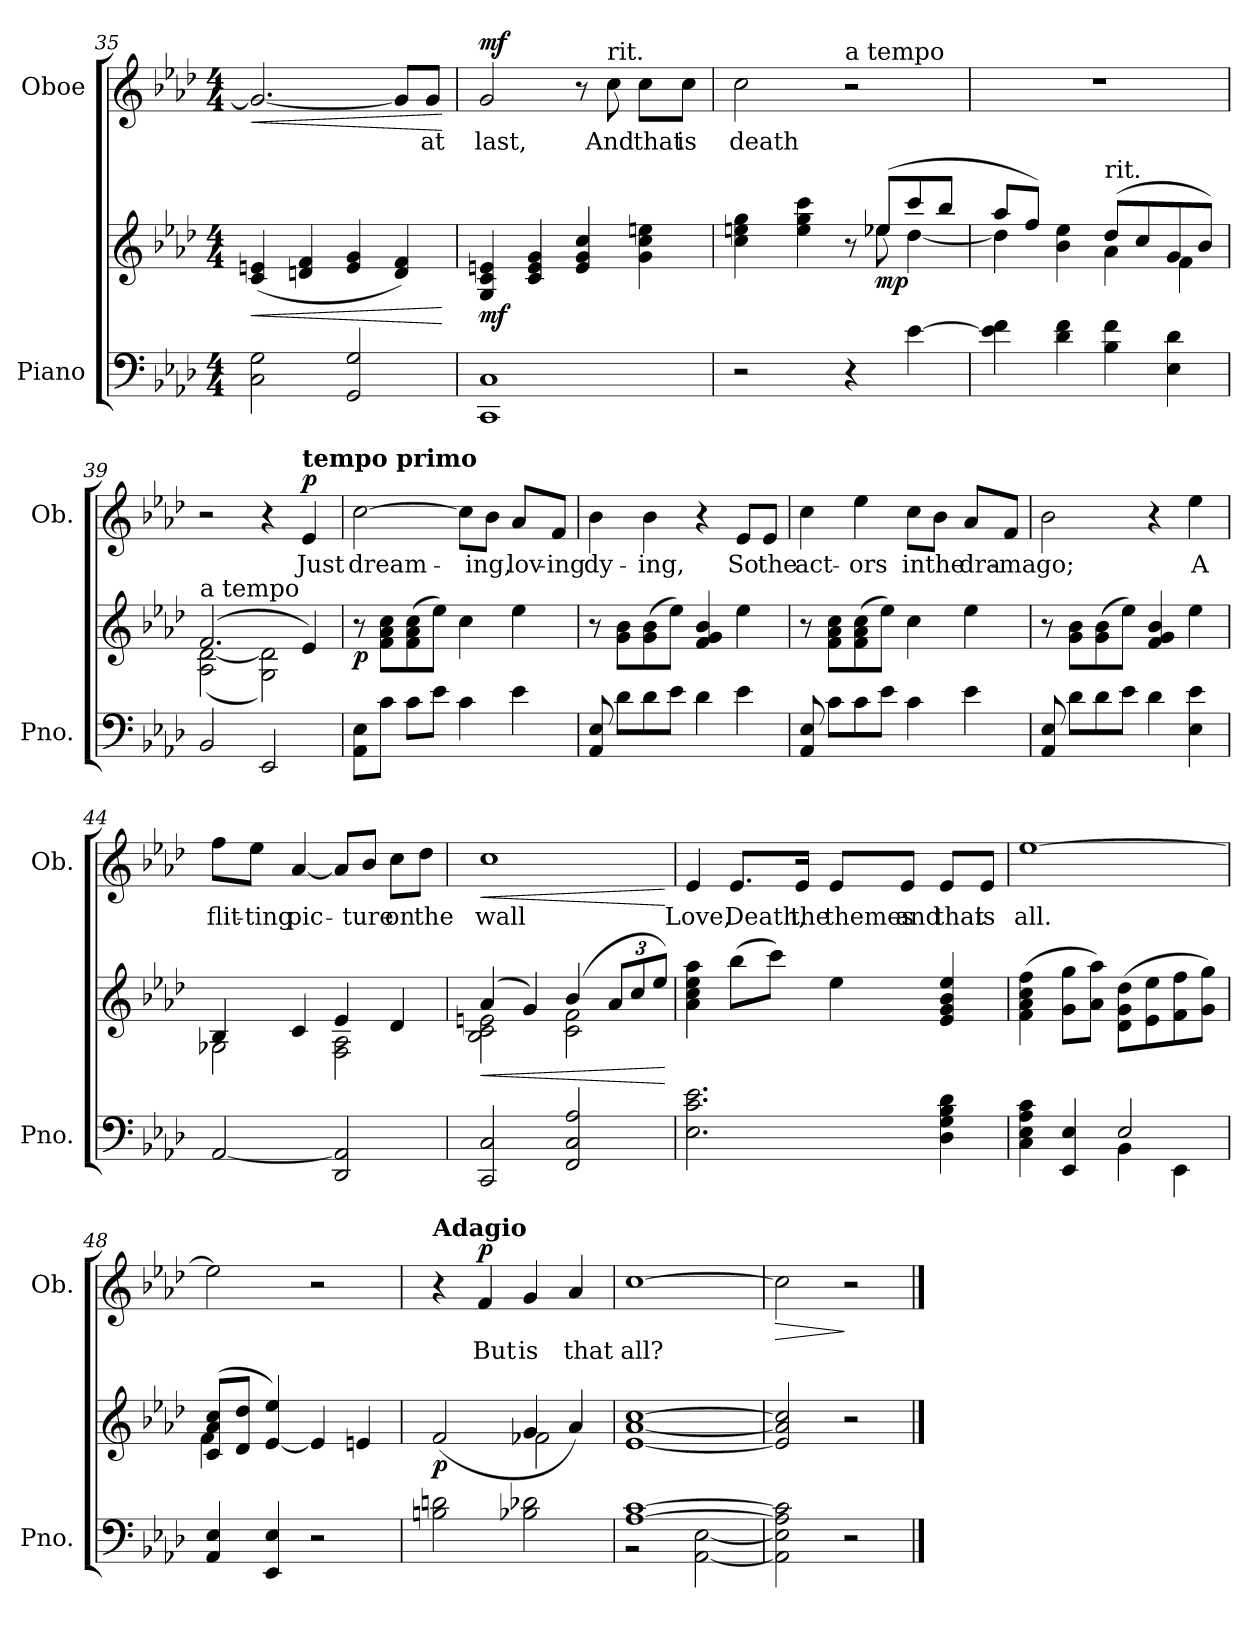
**kern	**kern	**dynam	**kern	**text	**dynam
*part2	*part2	*part2	*part1	*part1	*part1
*staff3	*staff2	*staff2/3	*staff1	*staff1	*staff1
*I"Piano	*	*	*I"Oboe	*	*
*I'Pno.	*	*	*I'Ob.	*	*
*clefF4	*clefG2	*	*clefG2	*	*
*k[b-e-a-d-]	*k[b-e-a-d-]	*	*k[b-e-a-d-]	*	*
*M4/4	*M4/4	*	*M4/4	*	*
=35	=35	=35	=35	=35	=35
!	!	!LO:HP:b	!	!	!LO:HP:b
2C\ 2G\	(4c/ 4en/	<	2.g/_	.	<
.	4dn/ 4f/	.	.	.	.
2GG/ 2G/	4e/ 4g/	.	.	.	.
.	4d/ 4f/)	.	8g/L]	.	.
!	!	!	!	!LO:LY:b	!
.	.	.	8g/J	at	.
.	.	[	.	.	[
=36	=36	=36	=36	=36	=36
!	!	!LO:DY:b	!	!LO:LY:b	!LO:DY:a
1CC 1C	4G/ 4c/ 4en/	mf	2g/	last,	mf
.	4c/ 4e/ 4g/	.	.	.	.
.	4e/ 4g/ 4cc/	.	8r	.	.
!	!	!	!LO:TX:a:t=rit.	!	!
!	!	!	!	!LO:LY:b	!
.	.	.	8cc\	And	.
!	!	!	!	!LO:LY:b	!
.	4g\ 4cc\ 4een\	.	8cc\L	that	.
!	!	!	!	!LO:LY:b	!
.	.	.	8cc\J	is	.
!!LO:PB:g=z
=37	=37	=37	=37	=37	=37
*	*^	*	*	*	*
!	!	!	!	!	!LO:LY:b	!
2r	4cc\ 4een\ 4gg\	8ryy	.	2cc\	death	.
*	*v	*v	*	*	*	*
.	4ee\ 4gg\ 4ccc\	.	.	.	.
!	!	!	!LO:TX:a:t=a tempo	!	!
4r	8r	.	2r	.	.
*	*^	*	*	*	*
!	!	!	!LO:DY:b	!	!	!
.	(8ee-X/L	8ee-\	mp	.	.	.
[4e-\	8ccc/	[4dd-\	.	.	.	.
.	8bb-/J	.	.	.	.	.
=38	=38	=38	=38	=38	=38	=38
4e-\] 4f\	8aa-/L	4dd-\]	.	1r	.	.
.	8ff/J)	.	.	.	.	.
4d-\ 4f\	4b-\ 4ee-\	4ryy	.	.	.	.
!	!LO:TX:a:t=rit.	!	!	!	!	!
4B-\ 4f\	(8dd-/L	4a-\	.	.	.	.
.	8cc/	.	.	.	.	.
4E-\ 4d-\	8g/	4f\	.	.	.	.
.	8b-/J)	.	.	.	.	.
=39	=39	=39	=39	=39	=39	=39
!	!LO:TX:a:t=a tempo	!	!	!	!	!
2BB-/	(2.f/	(2A-\ [>2d-\	.	2r	.	.
2EE-/	.	2G\ 2d-\])	.	4r	.	.
!	!	!	!	!LO:TX:a:B:t=tempo primo	!	!
!	!	!	!	!	!LO:LY:b	!LO:DY:a
.	4e-/)	.	.	4e-/	Just	p
*	*v	*v	*	*	*	*
=40	=40	=40	=40	=40	=40
!	!	!LO:DY:b	!	!LO:LY:b	!
8AA-\ 8E-\L	8r	p	[2cc\	dream-	.
8c\J	8f\ 8a-\ 8cc\L	.	.	.	.
8c\L	(8f\ 8a-\ 8cc\	.	.	.	.
8e-\J	8ee-\J)	.	.	.	.
4c\	4cc\	.	8cc\L]	.	.
!	!	!	!	!LO:LY:b	!
.	.	.	8b-\J	-ing,	.
!	!	!	!	!LO:LY:b	!
4e-\	4ee-\	.	8a-/L	lov-	.
!	!	!	!	!LO:LY:b	!
.	.	.	8f/J	-ing	.
!!LO:LB:g=z
=41	=41	=41	=41	=41	=41
!	!	!	!	!LO:LY:b	!
8AA-/ 8E-/	8r	.	4b-\	dy-	.
8d-\L	8g\ 8b-\L	.	.	.	.
!	!	!	!	!LO:LY:b	!
8d-\	(8g\ 8b-\	.	4b-\	-ing,	.
8e-\J	8ee-\J)	.	.	.	.
4d-\	4f/ 4g/ 4b-/	.	4r	.	.
!	!	!	!	!LO:LY:b	!
4e-\	4ee-\	.	8e-/L	So	.
!	!	!	!	!LO:LY:b	!
.	.	.	8e-/J	the	.
=42	=42	=42	=42	=42	=42
!	!	!	!	!LO:LY:b	!
8AA-/ 8E-/	8r	.	4cc\	act-	.
8c\L	8f\ 8a-\ 8cc\L	.	.	.	.
!	!	!	!	!LO:LY:b	!
8c\	(8f\ 8a-\ 8cc\	.	4ee-\	-ors	.
8e-\J	8ee-\J)	.	.	.	.
!	!	!	!	!LO:LY:b	!
4c\	4cc\	.	8cc\L	in	.
!	!	!	!	!LO:LY:b	!
.	.	.	8b-\J	the	.
!	!	!	!	!LO:LY:b	!
4e-\	4ee-\	.	8a-/L	dra-	.
!	!	!	!	!LO:LY:b	!
.	.	.	8f/J	-ma	.
=43	=43	=43	=43	=43	=43
!	!	!	!	!LO:LY:b	!
8AA-/ 8E-/	8r	.	2b-\	go;	.
8d-\L	8g\ 8b-\L	.	.	.	.
8d-\	(8g\ 8b-\	.	.	.	.
8e-\J	8ee-\J)	.	.	.	.
4d-\	4f/ 4g/ 4b-/	.	4r	.	.
!	!	!	!	!LO:LY:b	!
4E-\ 4e-\	4ee-\	.	4ee-\	A	.
=44	=44	=44	=44	=44	=44
*	*^	*	*	*	*
!	!	!	!	!	!LO:LY:b	!
[2AA-/	4B-/	2G-X\	.	8ff\L	flit-	.
!	!	!	!	!	!LO:LY:b	!
.	.	.	.	8ee-\J	-ting	.
!	!	!	!	!	!LO:LY:b	!
.	4c/	.	.	[4a-/	pic-	.
2DD-/ 2AA-/]	4e-/	2F\ 2A-\	.	8a-/L]	.	.
!	!	!	!	!	!LO:LY:b	!
.	.	.	.	8b-/J	-ture	.
!	!	!	!	!	!LO:LY:b	!
.	4d-/	.	.	8cc\L	on	.
!	!	!	!	!	!LO:LY:b	!
.	.	.	.	8dd-\J	the	.
!!LO:LB:g=z
=45	=45	=45	=45	=45	=45	=45
!	!	!	!LO:HP:b	!	!LO:LY:b	!LO:HP:b
2CC/ 2C/	(4a-/	2B-\ 2c\ 2en\	<	1cc	wall	<
.	4g/)	.	.	.	.	.
2FF/ 2C/ 2A-/	(4b-/	2c\ 2f\	.	.	.	.
*	*Xbrackettup	*	*	*	*	*
.	12a-/L	.	.	.	.	.
.	12cc/	.	.	.	.	.
.	12ee-/J)	.	.	.	.	.
*	*v	*v	*	*	*	*
.	.	[	.	.	[
=46	=46	=46	=46	=46	=46
!	!	!	!	!LO:LY:b	!
2.E-\ 2.c\ 2.e-\	4a-\ 4cc\ 4ee-\ 4aa-\	.	4e-/	Love,	.
!	!	!	!	!LO:LY:b	!
.	(8bb-\L	.	8.e-/L	Death,	.
.	8ccc\J)	.	.	.	.
!	!	!	!	!LO:LY:b	!
.	.	.	16e-/Jk	the	.
!	!	!	!	!LO:LY:b	!
.	4ee-\	.	8e-/L	themes	.
!	!	!	!	!LO:LY:b	!
.	.	.	8e-/J	and	.
!	!	!	!	!LO:LY:b	!
4D-\ 4G\ 4B-\ 4d-\	4e-/ 4g/ 4b-/ 4ee-/	.	8e-/L	that	.
!	!	!	!	!LO:LY:b	!
.	.	.	8e-/J	is	.
=47	=47	=47	=47	=47	=47
*^	*	*	*	*	*
!	!	!	!	!	!LO:LY:b	!
4C\ 4E-\ 4A-\ 4c\	2ryy	(4f\ 4a-\ 4cc\ 4ff\	.	[1ee-	all.	.
4EE-/ 4E-/	.	8g\ 8gg\L	.	.	.	.
.	.	8a-\ 8aa-\J)	.	.	.	.
2E-/	4BB-\	(8d-\ 8g\ 8dd-\L	.	.	.	.
.	.	8e-\ 8ee-\	.	.	.	.
.	4EE-\	8f\ 8ff\	.	.	.	.
.	.	8g\ 8gg\J)	.	.	.	.
*v	*v	*	*	*	*	*
!!LO:LB:g=z
=48	=48	=48	=48	=48	=48
*	*^	*	*	*	*
4AA-/ 4E-/	(8c/ 8a-/ 8cc/L	4f\	.	2ee-\]	.	.
.	8d-/ 8dd-/J	.	.	.	.	.
4EE-/ 4E-/	[4e-/ 4ee-/)	2.ryy	.	.	.	.
2r	4e-/]	.	.	2r	.	.
.	4en/	.	.	.	.	.
=49	=49	=49	=49	=49	=49	=49
!	!	!	!	!LO:TX:a:B:t=Adagio	!	!
!	!	!	!LO:DY:b	!	!	!
2Bn\ 2dn\	(2f/	2ryy	p	4r	.	.
!	!	!	!	!	!LO:LY:b	!LO:DY:a
.	.	.	.	4f/	But	p
!	!	!	!	!	!LO:LY:b	!
2B-X\ 2d-X\	4g/	2f-X\	.	4g/	is	.
!	!	!	!	!	!LO:LY:b	!
.	4a-/)	.	.	4a-/	that	.
*	*v	*v	*	*	*	*
=50	=50	=50	=50	=50	=50
*^	*	*	*	*	*
!	!	!	!	!	!LO:LY:b	!
[1A- [1c	2r	[1e- [1a- [1cc	.	[1cc	all?	.
.	[2AA-\ [2E-\	.	.	.	.	.
=51	=51	=51	=51	=51	=51	=51
!	!	!	!	!	!	!LO:HP:b
*v	*v	*	*	*	*	*
2AA-\] 2E-\] 2A-\] 2c\]	2e-/] 2a-/] 2cc/]	.	2cc\]	.	>
2r	2r	.	2r	.	]
==	==	==	==	==	==
*-	*-	*-	*-	*-	*-
